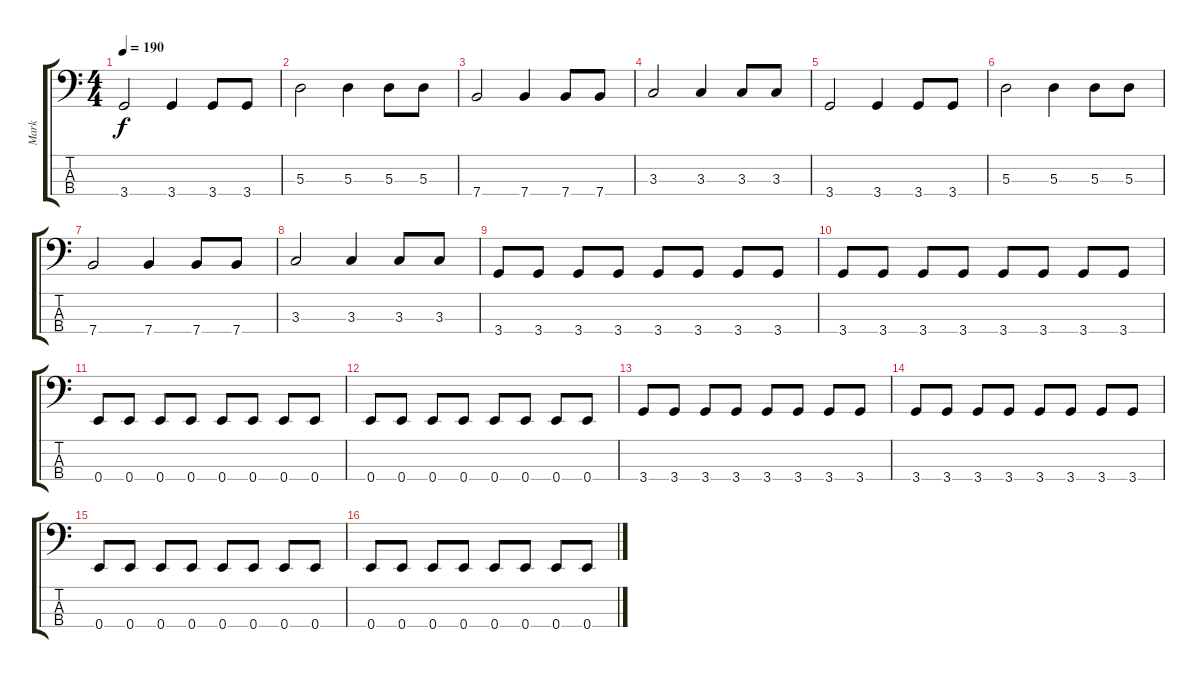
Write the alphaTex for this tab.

\track ("Mark" "Mark") {instrument electricbasspick}
\staff {score tabs}
\tuning (G2 D2 A1 E1) {hide}
\ts (4 4)
\tempo 190
\clef f4
\ks c
3.4.2{dy f} 3.4.4 3.4.8 3.4.8 |
5.3.2 5.3.4 5.3.8 5.3.8 |
7.4.2 7.4.4 7.4.8 7.4.8 |
3.3.2 3.3.4 3.3.8 3.3.8 |
3.4.2 3.4.4 3.4.8 3.4.8 |
5.3.2 5.3.4 5.3.8 5.3.8 |
7.4.2 7.4.4 7.4.8 7.4.8 |
3.3.2 3.3.4 3.3.8 3.3.8 |
3.4.8 3.4.8 3.4.8 3.4.8 3.4.8 3.4.8 3.4.8 3.4.8 |
3.4.8 3.4.8 3.4.8 3.4.8 3.4.8 3.4.8 3.4.8 3.4.8 |
0.4.8 0.4.8 0.4.8 0.4.8 0.4.8 0.4.8 0.4.8 0.4.8 |
0.4.8 0.4.8 0.4.8 0.4.8 0.4.8 0.4.8 0.4.8 0.4.8 |
3.4.8 3.4.8 3.4.8 3.4.8 3.4.8 3.4.8 3.4.8 3.4.8 |
3.4.8 3.4.8 3.4.8 3.4.8 3.4.8 3.4.8 3.4.8 3.4.8 |
0.4.8 0.4.8 0.4.8 0.4.8 0.4.8 0.4.8 0.4.8 0.4.8 |
0.4.8 0.4.8 0.4.8 0.4.8 0.4.8 0.4.8 0.4.8 0.4.8
